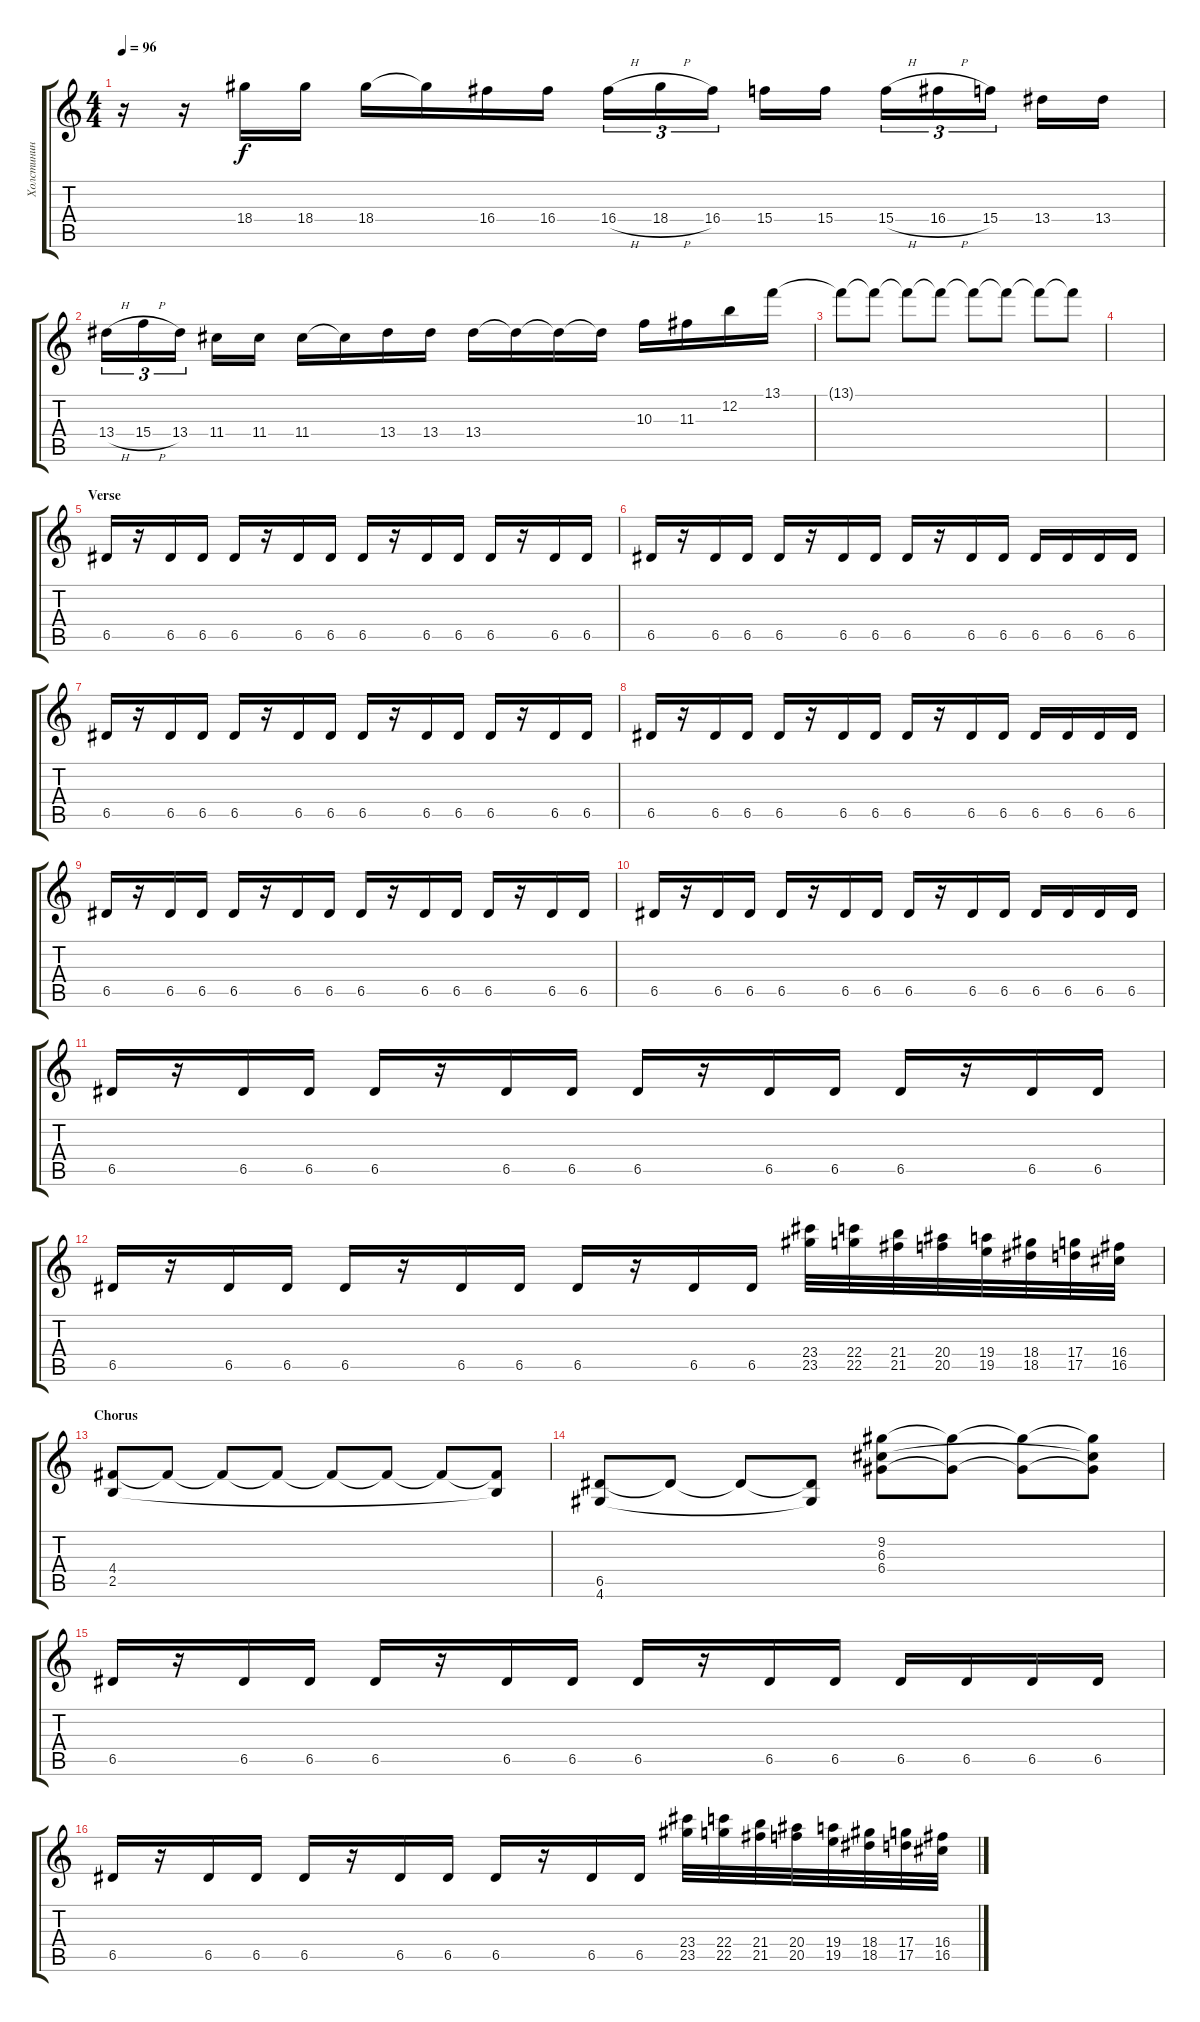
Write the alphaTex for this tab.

\track ("Холстинин (Guitar 1)" "Холстинин ") {instrument distortionguitar}
\staff {score tabs}
\tuning (E4 B3 G3 D3 A2 E2) {hide}
\ts (4 4)
\tempo 96
\clef g2
\ks c
r.16{dy f} r.16 18.4.16 18.4.16 18.4.16 18.4{t}.16 16.4.16 16.4.16 16.4{h}.16{tu (3 2)} 18.4{h}.16{tu (3 2)} 16.4.16{tu (3 2)} 15.4.16 15.4.16 15.4{h}.16{tu (3 2)} 16.4{h}.16{tu (3 2)} 15.4.16{tu (3 2)} 13.4.16 13.4.16 |
13.4{h}.16{tu (3 2)} 15.4{h}.16{tu (3 2)} 13.4.16{tu (3 2)} 11.4.16 11.4.16 11.4.16 11.4{t}.16 13.4.16 13.4.16 13.4.16 13.4{t}.16 13.4{t}.16 13.4{t}.16 10.3.16 11.3.16 12.2.16 13.1.16 |
13.1{t}.8 13.1{t}.8 13.1{t}.8 13.1{t}.8 13.1{t}.8 13.1{t}.8 13.1{t}.8 13.1{t}.8 |
|
\section ("" "Verse")
6.5.16 r.16 6.5.16 6.5.16 6.5.16 r.16 6.5.16 6.5.16 6.5.16 r.16 6.5.16 6.5.16 6.5.16 r.16 6.5.16 6.5.16 |
6.5.16 r.16 6.5.16 6.5.16 6.5.16 r.16 6.5.16 6.5.16 6.5.16 r.16 6.5.16 6.5.16 6.5.16 6.5.16 6.5.16 6.5.16 |
6.5.16 r.16 6.5.16 6.5.16 6.5.16 r.16 6.5.16 6.5.16 6.5.16 r.16 6.5.16 6.5.16 6.5.16 r.16 6.5.16 6.5.16 |
6.5.16 r.16 6.5.16 6.5.16 6.5.16 r.16 6.5.16 6.5.16 6.5.16 r.16 6.5.16 6.5.16 6.5.16 6.5.16 6.5.16 6.5.16 |
6.5.16 r.16 6.5.16 6.5.16 6.5.16 r.16 6.5.16 6.5.16 6.5.16 r.16 6.5.16 6.5.16 6.5.16 r.16 6.5.16 6.5.16 |
6.5.16 r.16 6.5.16 6.5.16 6.5.16 r.16 6.5.16 6.5.16 6.5.16 r.16 6.5.16 6.5.16 6.5.16 6.5.16 6.5.16 6.5.16 |
6.5.16 r.16 6.5.16 6.5.16 6.5.16 r.16 6.5.16 6.5.16 6.5.16 r.16 6.5.16 6.5.16 6.5.16 r.16 6.5.16 6.5.16 |
6.5.16 r.16 6.5.16 6.5.16 6.5.16 r.16 6.5.16 6.5.16 6.5.16 r.16 6.5.16 6.5.16 (23.4 23.5).32 (22.4 22.5).32 (21.4 21.5).32 (20.4 20.5).32 (19.4 19.5).32 (18.4 18.5).32 (17.4 17.5).32 (16.4 16.5).32 |
\section ("" "Chorus")
(4.4 2.5).8 4.4{t}.8 4.4{t}.8 4.4{t}.8 4.4{t}.8 4.4{t}.8 4.4{t}.8 (4.4{t} 2.5{t}).8 |
(6.5 4.6).8 6.5{t}.8 6.5{t}.8 (6.5{t} 4.6{t}).8 (9.2 6.3 6.4).8 (9.2{t} 6.4{t}).8 (9.2{t} 6.4{t}).8 (9.2{t} 6.3{t} 6.4{t}).8 |
6.5.16 r.16 6.5.16 6.5.16 6.5.16 r.16 6.5.16 6.5.16 6.5.16 r.16 6.5.16 6.5.16 6.5.16 6.5.16 6.5.16 6.5.16 |
6.5.16 r.16 6.5.16 6.5.16 6.5.16 r.16 6.5.16 6.5.16 6.5.16 r.16 6.5.16 6.5.16 (23.4 23.5).32 (22.4 22.5).32 (21.4 21.5).32 (20.4 20.5).32 (19.4 19.5).32 (18.4 18.5).32 (17.4 17.5).32 (16.4 16.5).32
